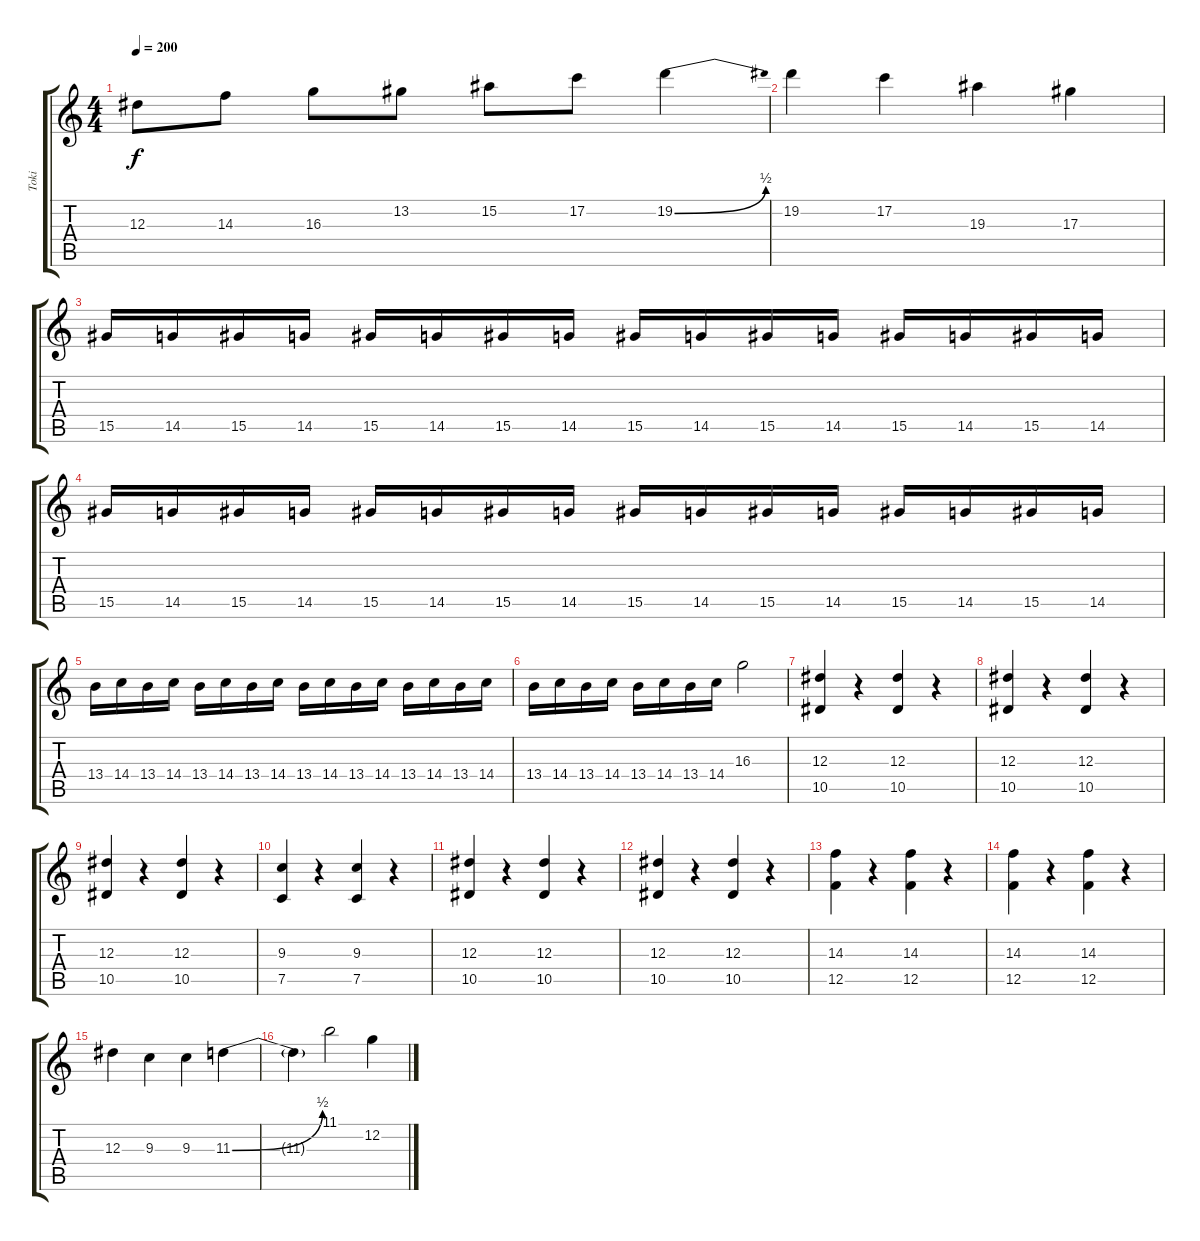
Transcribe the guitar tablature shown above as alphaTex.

\track ("Toki" "Toki") {instrument distortionguitar}
\staff {score tabs}
\tuning (C4 G3 Eb3 Bb2 F2 C2) {hide}
\ts (4 4)
\tempo 200
\clef g2
\ks c
12.3.8{dy f} 14.3.8 16.3.8 13.2.8 15.2.8 17.2.8 19.2{be (bend 0 0 60 2)}.4 |
19.2.4 17.2.4 19.3.4 17.3.4 |
15.5.16 14.5.16 15.5.16 14.5.16 15.5.16 14.5.16 15.5.16 14.5.16 15.5.16 14.5.16 15.5.16 14.5.16 15.5.16 14.5.16 15.5.16 14.5.16 |
15.5.16 14.5.16 15.5.16 14.5.16 15.5.16 14.5.16 15.5.16 14.5.16 15.5.16 14.5.16 15.5.16 14.5.16 15.5.16 14.5.16 15.5.16 14.5.16 |
13.4.16 14.4.16 13.4.16 14.4.16 13.4.16 14.4.16 13.4.16 14.4.16 13.4.16 14.4.16 13.4.16 14.4.16 13.4.16 14.4.16 13.4.16 14.4.16 |
13.4.16 14.4.16 13.4.16 14.4.16 13.4.16 14.4.16 13.4.16 14.4.16 16.3.2 |
(12.3 10.5).4 r.4 (12.3 10.5).4 r.4 |
(12.3 10.5).4 r.4 (12.3 10.5).4 r.4 |
(12.3 10.5).4 r.4 (12.3 10.5).4 r.4 |
(9.3 7.5).4 r.4 (9.3 7.5).4 r.4 |
(12.3 10.5).4 r.4 (12.3 10.5).4 r.4 |
(12.3 10.5).4 r.4 (12.3 10.5).4 r.4 |
(14.3 12.5).4 r.4 (14.3 12.5).4 r.4 |
(14.3 12.5).4 r.4 (14.3 12.5).4 r.4 |
12.3.4 9.3.4 9.3.4 11.3{be (bend 0 0 60 2)}.4 |
11.3{t}.4 11.1.2 12.2.4
